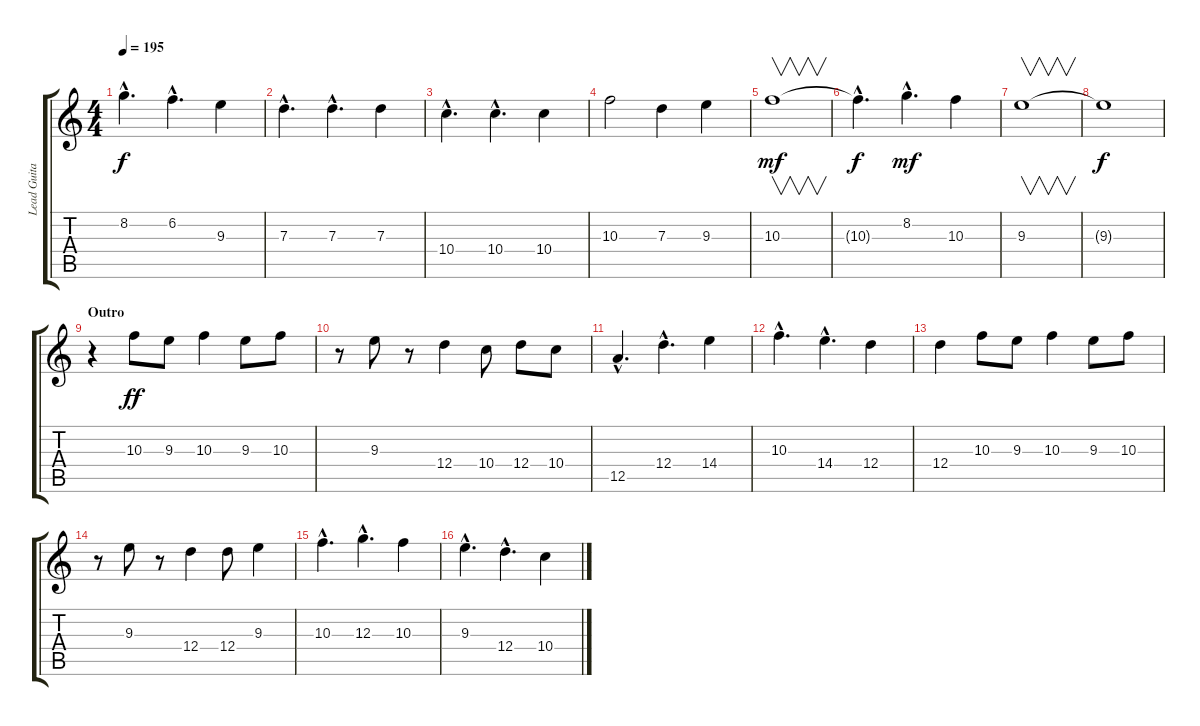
\track ("Lead Guitar (Li)" "Lead Guita") {instrument distortionguitar}
\staff {score tabs}
\tuning (E4 B3 G3 D3 A2 E2) {hide}
\ts (4 4)
\tempo 195
\clef g2
\ks c
8.2{hac}.4{d dy f} 6.2{hac}.4{d} 9.3.4 |
7.3{hac}.4{d} 7.3{hac}.4{d} 7.3.4 |
10.4{hac}.4{d} 10.4{hac}.4{d} 10.4.4 |
10.3.2 7.3.4 9.3.4 |
10.3.1{v dy mf} |
10.3{hac t}.4{d dy f} 8.2{hac}.4{d dy mf} 10.3.4 |
9.3.1{v} |
9.3{t}.1{dy f} |
\section ("" "Outro")
r.4{volume 15} 10.3.8{dy ff} 9.3.8 10.3.4 9.3.8 10.3.8 |
r.8 9.3.8 r.8 12.4.4 10.4.8 12.4.8 10.4.8 |
12.5{hac}.4{d} 12.4{hac}.4{d} 14.4.4 |
10.3{hac}.4{d} 14.4{hac}.4{d} 12.4.4 |
12.4.4 10.3.8 9.3.8 10.3.4 9.3.8 10.3.8 |
r.8 9.3.8 r.8 12.4.4 12.4.8 9.3.4 |
10.3{hac}.4{d} 12.3{hac}.4{d} 10.3.4 |
9.3{hac}.4{d} 12.4{hac}.4{d} 10.4.4
